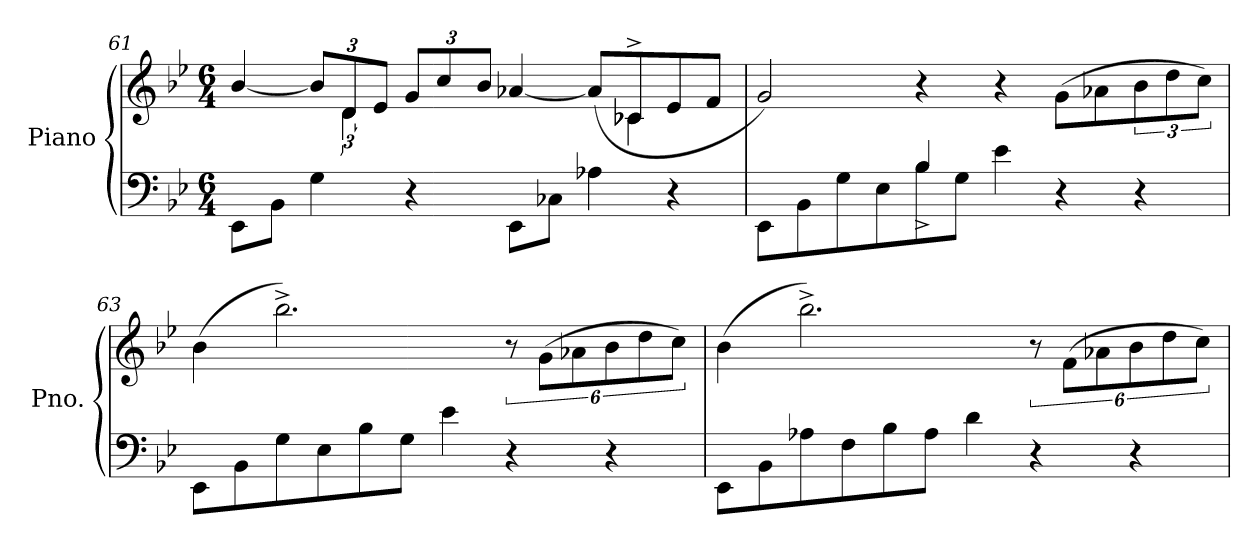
**kern	**kern
*part1	*part1
*staff2	*staff1
*I"Piano	*
*I'Pno.	*
*clefF4	*clefG2
*k[b-e-]	*k[b-e-]
*M6/4	*M6/4
=61	=61
*	*^
8EE-\L	[4b-/	4ryy
8BB-\J	.	.
*	*Xbrackettup	*brackettup
4G\	12b-/L]	12ryy
.	12d/	6d\
.	12e-/J	.
*	*Xbrackettup	*
4r	12g/L	8ryy
.	12cc/	.
*	*v	*v
.	12b-/J
8EE-\L	[4a-X/
8C-X\J	.
4A-X\	(>8a-/L]
*	*^
.	8c-X^/	4c-\
4r	8e-/	.
.	8f/J	8ryy
*	*v	*v
!!LO:PB:g=z
=62	=62
*^	*
8EE-\L	2ryy	2g/)
8BB-\	.	.
8G\	.	.
8E-\	.	.
8B-\	4B-^/	4r
8G\J	.	.
4e-\	2.ryy	4r
4r	.	(>8g\L
.	.	8a-X\
4r	.	12b-\
.	.	12dd\
.	.	12cc\J)
*v	*v	*
=63	=63
8EE-\L	(>4b-\
8BB-\	.
8G\	2.bb-^\)
8E-\	.
8B-\	.
8G\J	.
4e-\	.
4r	12r
.	(>12g\L
.	12a-X\
4r	12b-\
.	12dd\
.	12cc\J)
=64	=64
8EE-\L	(>4b-\
8BB-\	.
8A-X\	2.bb-^\)
8F\	.
8B-\	.
8A-\J	.
4d\	.
4r	12r
.	(>12f\L
.	12a-X\
4r	12b-\
.	12dd\
.	12cc\J)
=	=
*-	*-
